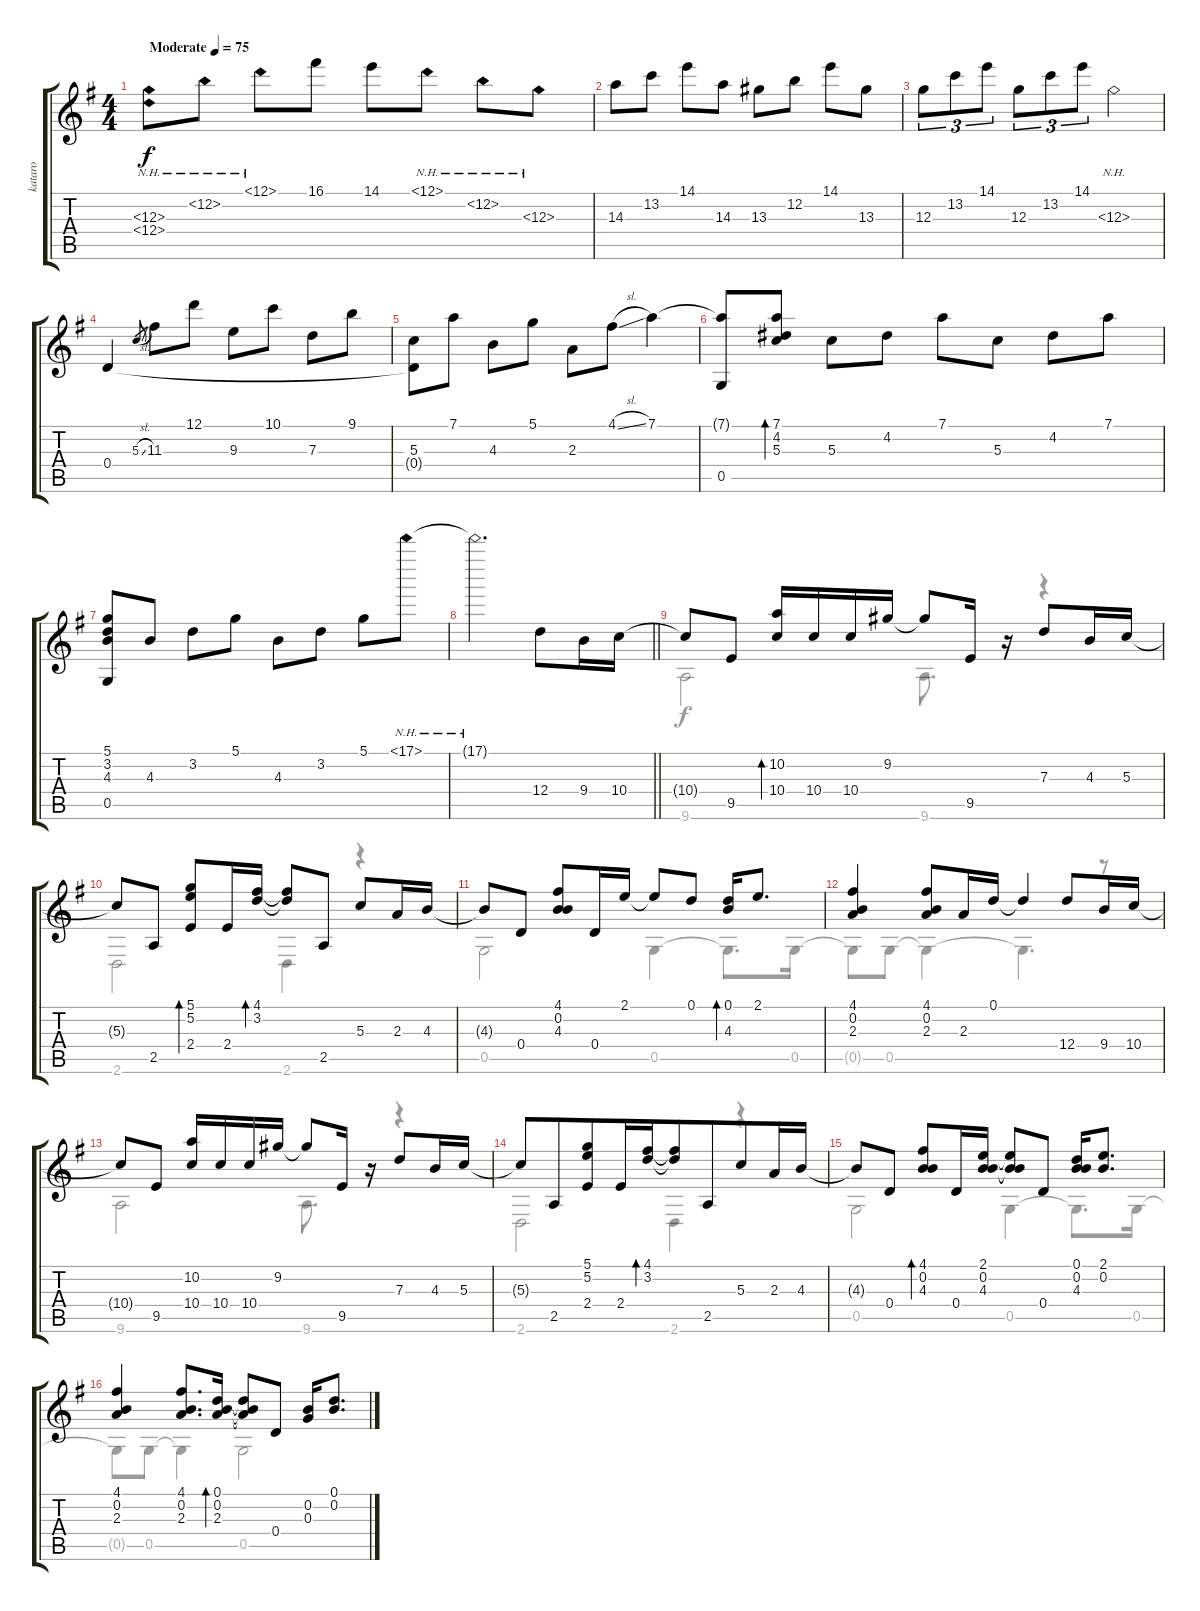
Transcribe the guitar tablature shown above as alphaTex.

\track ("kataro" "kataro") {instrument acousticguitarsteel}
\staff {score tabs}
\tuning (D4 B3 G3 D3 G2 C2) {hide}
\voice
\ts (4 4)
\tempo (75 "Moderate")
\clef g2
\ks g
(12.3{nh} 12.4{nh}).8{dy f instrument acousticguitarsteel} 12.2{nh}.8 12.1{nh}.8 16.1.8 14.1.8 12.1{nh}.8 12.2{nh}.8 12.3{nh}.8 |
14.3.8 13.2.8 14.1.8 14.3.8 13.3.8 12.2.8 14.1.8 13.3.8 |
12.3.8{tu (3 2)} 13.2.8{tu (3 2)} 14.1.8{tu (3 2)} 12.3.8{tu (3 2)} 13.2.8{tu (3 2)} 14.1.8{tu (3 2)} 12.3{nh}.2 |
0.4.4 5.3{sl}.8{gr} 11.3.8 12.1.8 9.3.8 10.1.8 7.3.8 9.1.8 |
(5.3 0.4{t}).8 7.1.8 4.3.8 5.1.8 2.3.8 4.1{sl}.8 7.1.4 |
(7.1{t} 0.5).8 (7.1 4.2 5.3).8{bd 60} 5.3.8 4.2.8 7.1.8 5.3.8 4.2.8 7.1.8 |
(5.1 3.2 4.3 0.5).8 4.3.8 3.2.8 5.1.8 4.3.8 3.2.8 5.1.8 17.1{nh}.8 |
\barLineRight lightlight
17.1{nh t}.2{d} 12.4.8 9.4.16 10.4.16 |
10.4{t}.8 9.5.8 (10.2 10.4).16{bd 60} 10.4.16 10.4.16 9.2.16 9.2{t}.8 9.5.16 r.16 7.3.8 4.3.16 5.3.16 |
5.3{t}.8 2.5.8 (5.1 5.2 2.4).8{bd 60 beam Up} 2.4.16{beam Up} (4.1 3.2).16{bd 60 beam Up} (4.1{t} 3.2{t}).8 2.5.8 5.3.8 2.3.16 4.3.16 |
4.3{t}.8 0.4.8 (4.1 0.2 4.3).8{beam Up} 0.4.16{beam Up} 2.1.16{beam Up} 2.1{t}.8{beam Up} 0.1.8{beam Up} (0.1 4.3).16{bd 60 beam Up} 2.1.8{d beam Up} |
(4.1 0.2 2.3).4{beam Up} (4.1 0.2 2.3).8{beam Up} 2.3.16{beam Up} 0.1.16{beam Up} 0.1{t}.4{beam Up} 12.4.8{beam Up} 9.4.16{beam Up} 10.4.16{beam Up} |
10.4{t}.8 9.5.8 (10.2 10.4).16{beam Up} 10.4.16{beam Up} 10.4.16{beam Up} 9.2.16{beam Up} 9.2{t}.8{beam Up} 9.5.16{beam Up} r.16 7.3.8{beam Up} 4.3.16{beam Up} 5.3.16{beam Up} |
5.3{t}.8{beam Up beam merge} 2.5.8{beam Up beam merge} (5.1 5.2 2.4).8{beam Up beam merge} 2.4.16{beam Up beam merge} (4.1 3.2).16{bd 60 beam Up beam merge} (4.1{t} 3.2{t}).8{beam Up beam merge} 2.5.8{beam Up beam merge} 5.3.8{beam Up beam merge} 2.3.16{beam Up beam merge} 4.3.16{beam Up} |
4.3{t}.8 0.4.8 (4.1 0.2 4.3).8{bd 60 beam Up} 0.4.16{beam Up} (2.1 0.2 4.3).16{beam Up} (2.1{t} 0.2{t} 4.3{t}).8 0.4.8 (0.1 0.2 4.3).16{beam Up} (2.1 0.2).8{d beam Up} |
(4.1 0.2 2.3).4 (4.1 0.2 2.3).8{d} (0.1 0.2 2.3).16{bd 60} (0.1{t} 0.2{t} 2.3{t}).8 0.4.8 (0.2 0.3).16 (0.1 0.2).8{d}
\voice
\clef g2
\ottava regular
\simile none
\ks g
|
|
|
|
|
|
|
\barLineRight lightlight
|
9.6.2 9.6.8{d} r.16 r.4 |
2.6.2 2.6.4 r.4 |
0.5.2 0.5.4 0.5{t}.8{d} 0.5.16 |
0.5{t}.8 0.5.8 0.5{t}.4 0.5{t}.4{d} r.8 |
9.6.2 9.6.8{d} r.16 r.4 |
2.6.2 2.6.4 r.4 |
0.5.2 0.5.4 0.5{t}.8{d} 0.5.16 |
0.5{t}.8 0.5.8 0.5{t}.4 0.5.2
